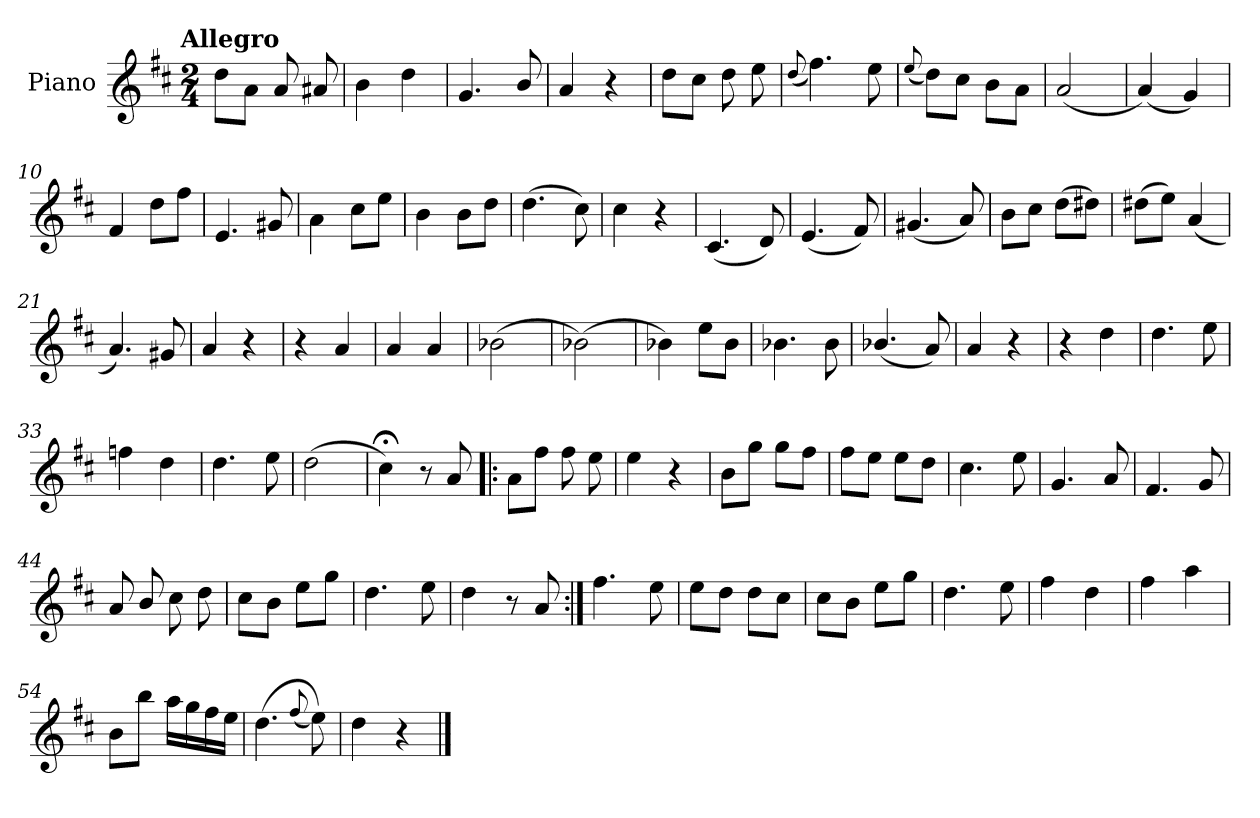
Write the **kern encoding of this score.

**kern
*part1
*staff1
*I"Piano
*I'Pno.
*clefG2
*k[f#c#]
!!LO:TX:omd:t=Allegro
*M2/4
*MM144
=1
8dd\L
8a\J
8a/
8a#X/
=2
4b\
4dd\
=3
4.g/
8b/
=4
4a/
4r
=5
8dd\L
8cc#\J
8dd\
8ee\
=6
(<8qqdd/
4.ff#\)
8ee\
!!LO:LB:g=z
=7
(<8qqee/
8dd\L)
8cc#\J
8b\L
8a\J
=8
(<2a/
=9
(<4a/)
4g/)
=10
4f#/
8dd\L
8ff#\J
=11
4.e/
8g#X/
=12
4a\
8cc#\L
8ee\J
=13
4b\
8b\L
8dd\J
=14
(>4.dd\
8cc#\)
=15
4cc#\
4r
!!LO:LB:g=z
=16
(<4.c#/
8d/)
=17
(<4.e/
8f#/)
=18
(<4.g#X/
8a/)
=19
8b\L
8cc#\J
(>8dd\L
8dd#X\J)
=20
(>8dd#X\L
8ee\J)
(<4a/
=21
4.a/)
8g#X/
=22
4a/
4r
=23
4r
4a/
!!LO:LB:g=z
=24
4a/
4a/
=25
(>2b-X\
=26
(>2b-X\)
=27
4b-X\)
8ee\L
8b-\J
=28
4.b-X\
8b-\
=29
(<4.b-X/
8a/)
=30
4a/
4r
=31
4r
4dd\
=32
4.dd\
8ee\
=33
4ffn\
4dd\
!!LO:LB:g=z
=34
4.dd\
8ee\
=35
(>2dd\
=36
4cc#;<\)
8r
8a/
=37!|:
8a\L
8ff#\J
8ff#\
8ee\
=38
4ee\
4r
=39
8b\L
8gg\J
8gg\L
8ff#\J
=40
8ff#\L
8ee\J
8ee\L
8dd\J
=41
4.cc#\
8ee\
!!LO:LB:g=z
=42
4.g/
8a/
=43
4.f#/
8g/
=44
8a/
8b/
8cc#\
8dd\
=45
8cc#\L
8b\J
8ee\L
8gg\J
=46
4.dd\
8ee\
=47
4dd\
8r
8a/
=48:|!
4.ff#\
8ee\
=49
8ee\L
8dd\J
8dd\L
8cc#\J
!!LO:LB:g=z
=50
8cc#\L
8b\J
8ee\L
8gg\J
=51
4.dd\
8ee\
=52
4ff#\
4dd\
=53
4ff#\
4aa\
=54
8b\L
8bb\J
16aa\LL
16gg\
16ff#\
16ee\JJ
=55
(>4.dd\
(<8qqff#/
8ee\))
=56
4dd\
4r
==
*-
